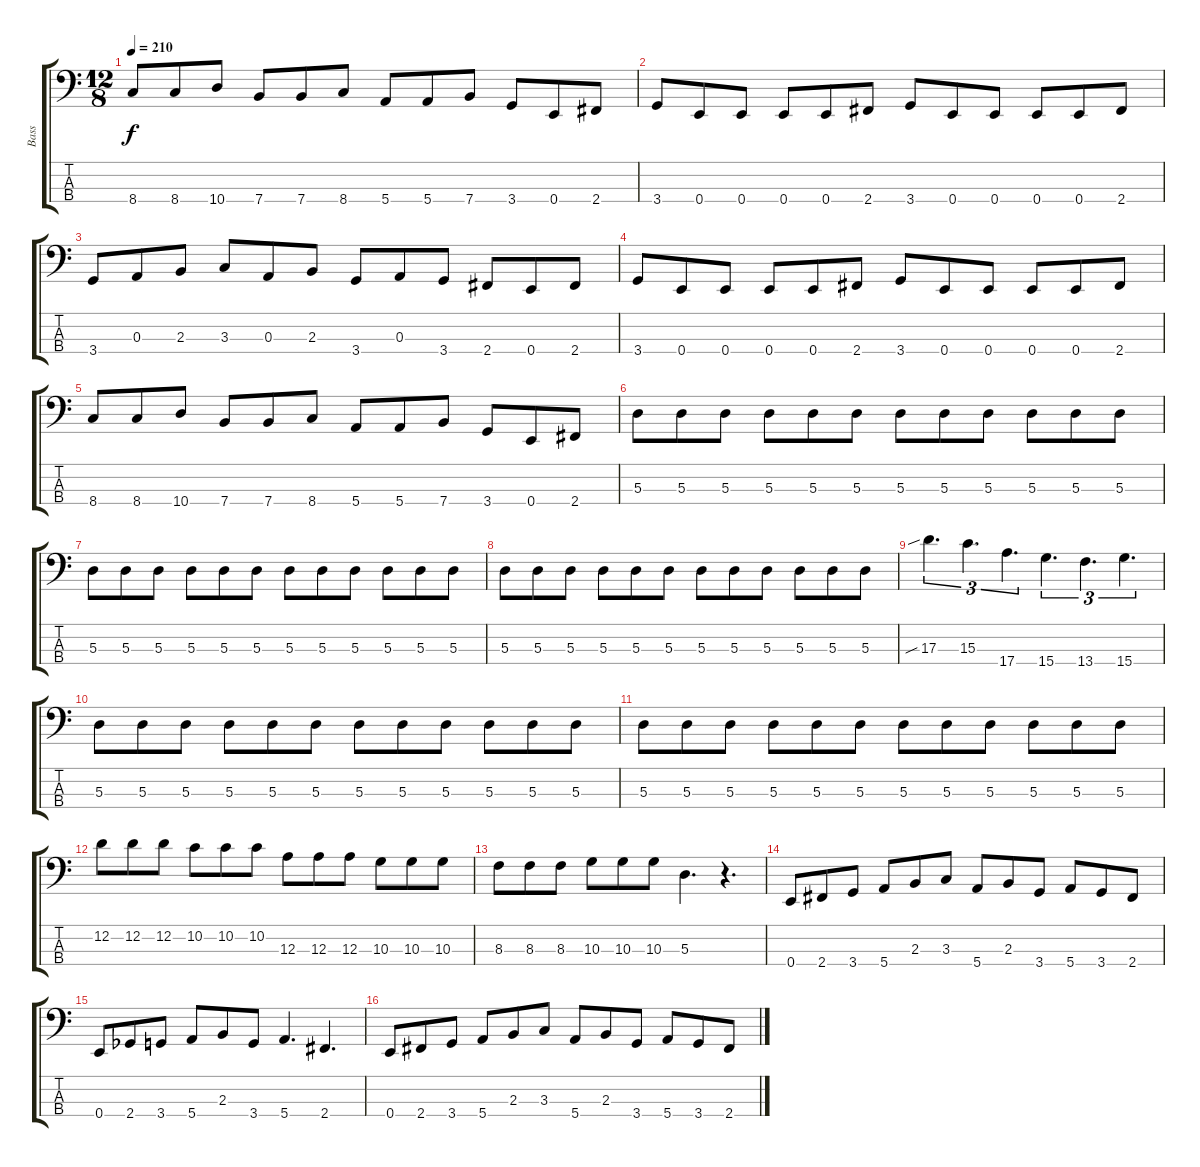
\track ("Bass" "Bass") {instrument electricbassfinger}
\staff {score tabs}
\tuning (G2 D2 A1 E1) {hide}
\ts (12 8)
\tempo 210
\clef f4
\ks c
8.4.8{dy f} 8.4.8 10.4.8 7.4.8 7.4.8 8.4.8 5.4.8 5.4.8 7.4.8 3.4.8 0.4.8 2.4.8 |
3.4.8 0.4.8 0.4.8 0.4.8 0.4.8 2.4.8 3.4.8 0.4.8 0.4.8 0.4.8 0.4.8 2.4.8 |
3.4.8 0.3.8 2.3.8 3.3.8 0.3.8 2.3.8 3.4.8 0.3.8 3.4.8 2.4.8 0.4.8 2.4.8 |
3.4.8 0.4.8 0.4.8 0.4.8 0.4.8 2.4.8 3.4.8 0.4.8 0.4.8 0.4.8 0.4.8 2.4.8 |
8.4.8 8.4.8 10.4.8 7.4.8 7.4.8 8.4.8 5.4.8 5.4.8 7.4.8 3.4.8 0.4.8 2.4.8 |
5.3.8 5.3.8 5.3.8 5.3.8 5.3.8 5.3.8 5.3.8 5.3.8 5.3.8 5.3.8 5.3.8 5.3.8 |
5.3.8 5.3.8 5.3.8 5.3.8 5.3.8 5.3.8 5.3.8 5.3.8 5.3.8 5.3.8 5.3.8 5.3.8 |
5.3.8 5.3.8 5.3.8 5.3.8 5.3.8 5.3.8 5.3.8 5.3.8 5.3.8 5.3.8 5.3.8 5.3.8 |
17.3{sib}.4{d tu (3 2)} 15.3.4{d tu (3 2)} 17.4.4{d tu (3 2)} 15.4.4{d tu (3 2)} 13.4.4{d tu (3 2)} 15.4.4{d tu (3 2)} |
5.3.8 5.3.8 5.3.8 5.3.8 5.3.8 5.3.8 5.3.8 5.3.8 5.3.8 5.3.8 5.3.8 5.3.8 |
5.3.8 5.3.8 5.3.8 5.3.8 5.3.8 5.3.8 5.3.8 5.3.8 5.3.8 5.3.8 5.3.8 5.3.8 |
12.2.8 12.2.8 12.2.8 10.2.8 10.2.8 10.2.8 12.3.8 12.3.8 12.3.8 10.3.8 10.3.8 10.3.8 |
8.3.8 8.3.8 8.3.8 10.3.8 10.3.8 10.3.8 5.3.4{d} r.4{d} |
0.4.8 2.4.8 3.4.8 5.4.8 2.3.8 3.3.8 5.4.8 2.3.8 3.4.8 5.4.8 3.4.8 2.4.8 |
0.4.8 2.4{acc b}.8 3.4.8 5.4.8 2.3.8 3.4.8 5.4.4{d} 2.4.4{d} |
0.4.8 2.4.8 3.4.8 5.4.8 2.3.8 3.3.8 5.4.8 2.3.8 3.4.8 5.4.8 3.4.8 2.4.8
